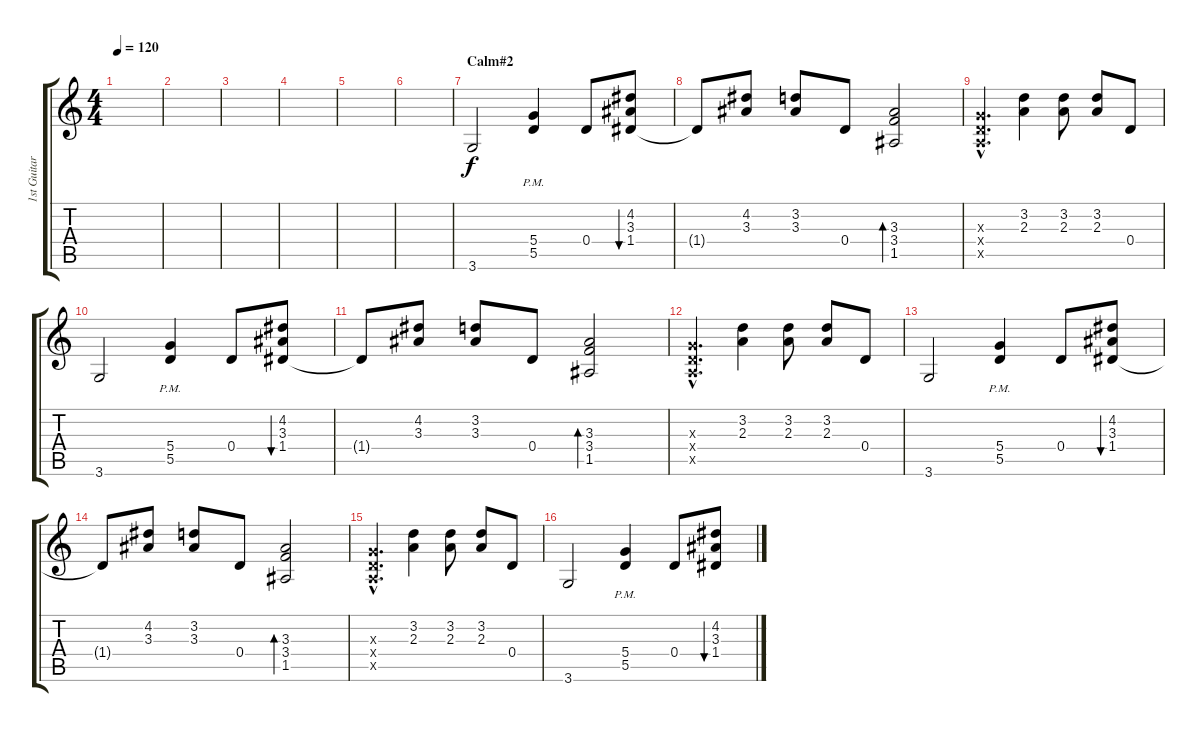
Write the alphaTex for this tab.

\track ("1st Guitar" "1st Guitar") {instrument acousticguitarsteel}
\staff {score tabs}
\tuning (E4 B3 G3 D3 A2 E2) {hide}
\ts (4 4)
\tempo 120
\clef g2
\ks c
|
|
|
|
|
|
\section ("" "Calm#2")
3.6.2 (5.4{pm} 5.5{pm}).4 0.4.8 (4.2 3.3 1.4).8{bu 60} |
1.4{t}.8 (4.2 3.3).8 (3.2 3.3).8 0.4.8 (3.3 3.4 1.5).2{bd 60} |
(0.3{hac x} 0.4{hac x} 0.5{hac x}).4{d} (3.2 2.3).4 (3.2 2.3).8 (3.2 2.3).8 0.4.8 |
3.6.2 (5.4{pm} 5.5{pm}).4 0.4.8 (4.2 3.3 1.4).8{bu 60} |
1.4{t}.8 (4.2 3.3).8 (3.2 3.3).8 0.4.8 (3.3 3.4 1.5).2{bd 60} |
(0.3{hac x} 0.4{hac x} 0.5{hac x}).4{d} (3.2 2.3).4 (3.2 2.3).8 (3.2 2.3).8 0.4.8 |
3.6.2 (5.4{pm} 5.5{pm}).4 0.4.8 (4.2 3.3 1.4).8{bu 60} |
1.4{t}.8 (4.2 3.3).8 (3.2 3.3).8 0.4.8 (3.3 3.4 1.5).2{bd 60} |
(0.3{hac x} 0.4{hac x} 0.5{hac x}).4{d} (3.2 2.3).4 (3.2 2.3).8 (3.2 2.3).8 0.4.8 |
3.6.2 (5.4{pm} 5.5{pm}).4 0.4.8 (4.2 3.3 1.4).8{bu 60}
